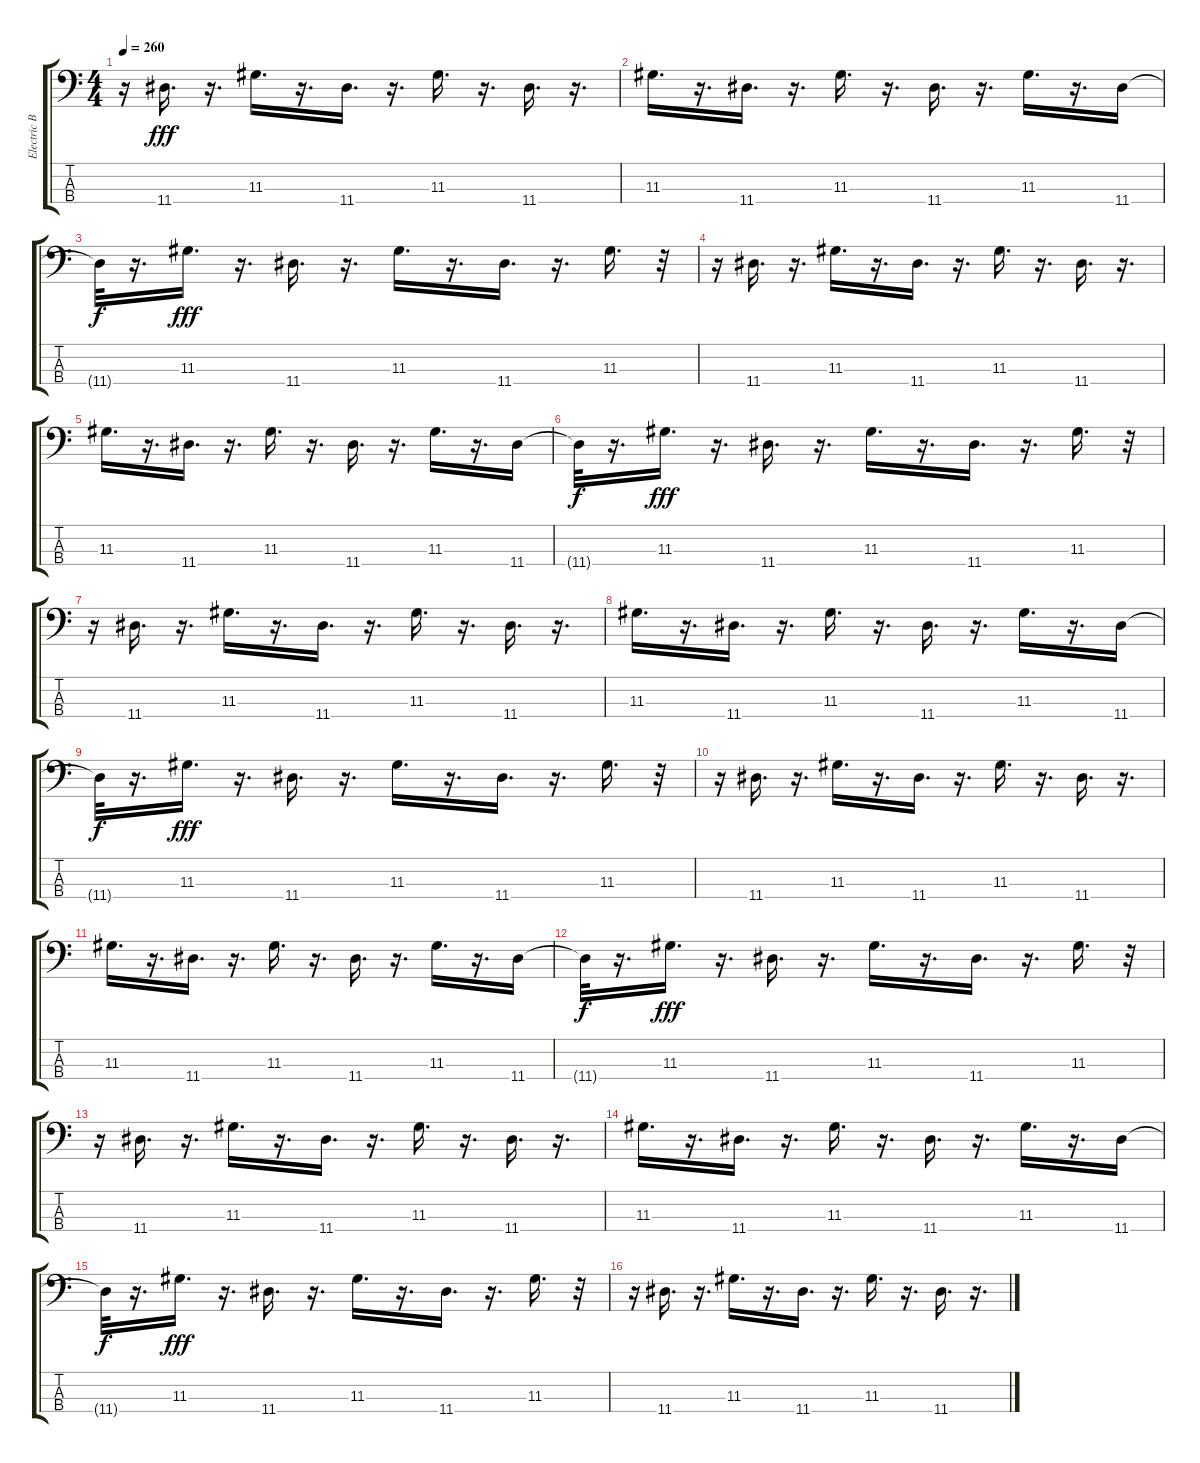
\track ("Electric Bass" "Electric B") {instrument electricbassfinger}
\staff {score tabs}
\tuning (G2 D2 A1 E1) {hide}
\ts (4 4)
\tempo 260
\clef f4
\ks c
r.16{dy fff} 11.4.16{d} r.16{d} 11.3.16{d} r.16{d} 11.4.16{d} r.16{d} 11.3.16{d} r.16{d} 11.4.16{d} r.16{d} |
11.3.16{d} r.16{d} 11.4.16{d} r.16{d} 11.3.16{d} r.16{d} 11.4.16{d} r.16{d} 11.3.16{d} r.16{d} 11.4.16 |
11.4{t}.32{dy f} r.16{d} 11.3.16{d dy fff} r.16{d} 11.4.16{d} r.16{d} 11.3.16{d} r.16{d} 11.4.16{d} r.16{d} 11.3.16{d} r.32 |
r.16 11.4.16{d} r.16{d} 11.3.16{d} r.16{d} 11.4.16{d} r.16{d} 11.3.16{d} r.16{d} 11.4.16{d} r.16{d} |
11.3.16{d} r.16{d} 11.4.16{d} r.16{d} 11.3.16{d} r.16{d} 11.4.16{d} r.16{d} 11.3.16{d} r.16{d} 11.4.16 |
11.4{t}.32{dy f} r.16{d} 11.3.16{d dy fff} r.16{d} 11.4.16{d} r.16{d} 11.3.16{d} r.16{d} 11.4.16{d} r.16{d} 11.3.16{d} r.32 |
r.16 11.4.16{d} r.16{d} 11.3.16{d} r.16{d} 11.4.16{d} r.16{d} 11.3.16{d} r.16{d} 11.4.16{d} r.16{d} |
11.3.16{d} r.16{d} 11.4.16{d} r.16{d} 11.3.16{d} r.16{d} 11.4.16{d} r.16{d} 11.3.16{d} r.16{d} 11.4.16 |
11.4{t}.32{dy f} r.16{d} 11.3.16{d dy fff} r.16{d} 11.4.16{d} r.16{d} 11.3.16{d} r.16{d} 11.4.16{d} r.16{d} 11.3.16{d} r.32 |
r.16 11.4.16{d} r.16{d} 11.3.16{d} r.16{d} 11.4.16{d} r.16{d} 11.3.16{d} r.16{d} 11.4.16{d} r.16{d} |
11.3.16{d} r.16{d} 11.4.16{d} r.16{d} 11.3.16{d} r.16{d} 11.4.16{d} r.16{d} 11.3.16{d} r.16{d} 11.4.16 |
11.4{t}.32{dy f} r.16{d} 11.3.16{d dy fff} r.16{d} 11.4.16{d} r.16{d} 11.3.16{d} r.16{d} 11.4.16{d} r.16{d} 11.3.16{d} r.32 |
r.16 11.4.16{d} r.16{d} 11.3.16{d} r.16{d} 11.4.16{d} r.16{d} 11.3.16{d} r.16{d} 11.4.16{d} r.16{d} |
11.3.16{d} r.16{d} 11.4.16{d} r.16{d} 11.3.16{d} r.16{d} 11.4.16{d} r.16{d} 11.3.16{d} r.16{d} 11.4.16 |
11.4{t}.32{dy f} r.16{d} 11.3.16{d dy fff} r.16{d} 11.4.16{d} r.16{d} 11.3.16{d} r.16{d} 11.4.16{d} r.16{d} 11.3.16{d} r.32 |
r.16 11.4.16{d} r.16{d} 11.3.16{d} r.16{d} 11.4.16{d} r.16{d} 11.3.16{d} r.16{d} 11.4.16{d} r.16{d}
